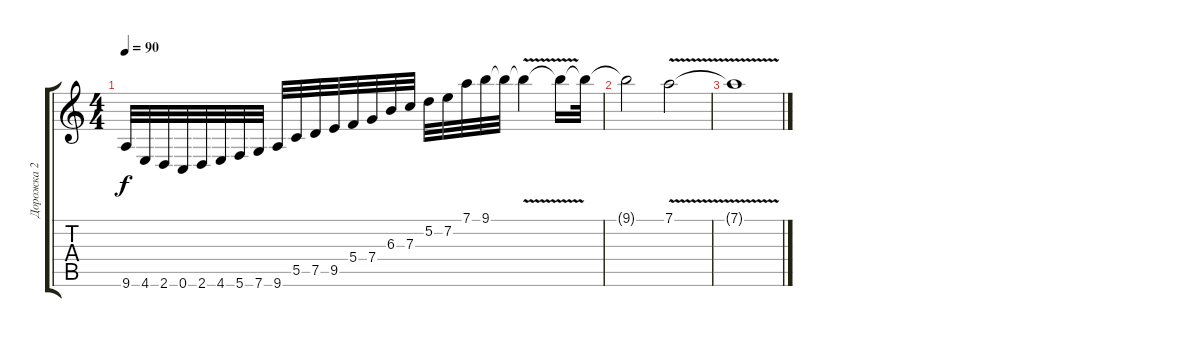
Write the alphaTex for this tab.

\track ("Дорожка 2" "Дорожка 2") {instrument distortionguitar}
\staff {score tabs}
\tuning (D4 A3 F3 C3 G2 C2) {hide}
\ts (4 4)
\tempo 90
\clef g2
\ks c
9.6.32{dy f} 4.6.32 2.6.32 0.6.32 2.6.32 4.6.32 5.6.32 7.6.32 9.6.32 5.5.32 7.5.32 9.5.32 5.4.32 7.4.32 6.3.32 7.3.32 5.2.32 7.2.32 7.1.32 9.1.32 9.1{t}.32 9.1{v t}.4 9.1{t}.16 9.1{t}.32 |
9.1{t}.2 7.1{v}.2 |
7.1{t}.1
